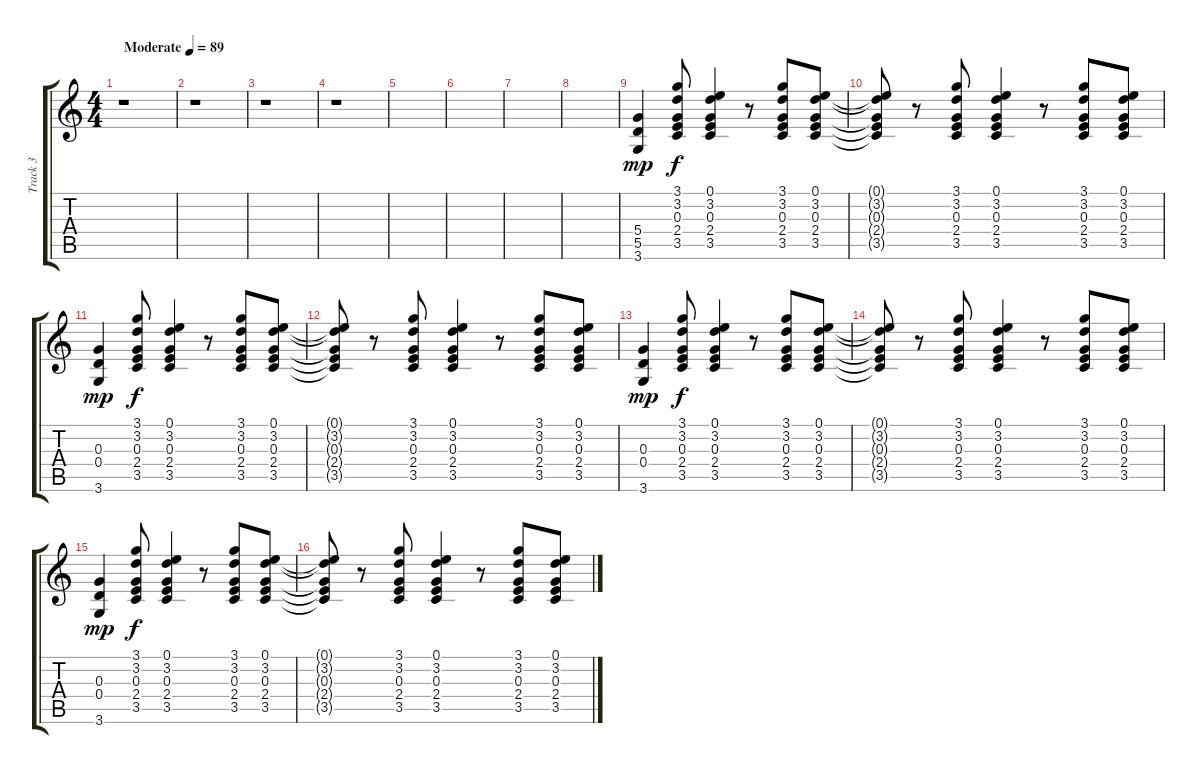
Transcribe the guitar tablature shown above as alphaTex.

\track ("Track 3" "Track 3") {instrument overdrivenguitar}
\staff {score tabs}
\tuning (E4 B3 G3 D3 A2 E2) {hide}
\ts (4 4)
\tempo (89 "Moderate")
\clef g2
\ks c
r.1{dy mp instrument overdrivenguitar} |
r.1 |
r.1 |
r.1 |
|
|
|
|
(5.4 5.5 3.6).4{instrument acousticguitarsteel} (3.1 3.2 0.3 2.4 3.5).8{dy f} (0.1 3.2 0.3 2.4 3.5).4 r.8 (3.1 3.2 0.3 2.4 3.5).8 (0.1 3.2 0.3 2.4 3.5).8 |
(0.1{t} 3.2{t} 0.3{t} 2.4{t} 3.5{t}).8 r.8 (3.1 3.2 0.3 2.4 3.5).8 (0.1 3.2 0.3 2.4 3.5).4 r.8 (3.1 3.2 0.3 2.4 3.5).8 (0.1 3.2 0.3 2.4 3.5).8 |
(0.3 0.4 3.6).4{dy mp} (3.1 3.2 0.3 2.4 3.5).8{dy f} (0.1 3.2 0.3 2.4 3.5).4 r.8 (3.1 3.2 0.3 2.4 3.5).8 (0.1 3.2 0.3 2.4 3.5).8 |
(0.1{t} 3.2{t} 0.3{t} 2.4{t} 3.5{t}).8 r.8 (3.1 3.2 0.3 2.4 3.5).8 (0.1 3.2 0.3 2.4 3.5).4 r.8 (3.1 3.2 0.3 2.4 3.5).8 (0.1 3.2 0.3 2.4 3.5).8 |
(0.3 0.4 3.6).4{dy mp} (3.1 3.2 0.3 2.4 3.5).8{dy f} (0.1 3.2 0.3 2.4 3.5).4 r.8 (3.1 3.2 0.3 2.4 3.5).8 (0.1 3.2 0.3 2.4 3.5).8 |
(0.1{t} 3.2{t} 0.3{t} 2.4{t} 3.5{t}).8 r.8 (3.1 3.2 0.3 2.4 3.5).8 (0.1 3.2 0.3 2.4 3.5).4 r.8 (3.1 3.2 0.3 2.4 3.5).8 (0.1 3.2 0.3 2.4 3.5).8 |
(0.3 0.4 3.6).4{dy mp} (3.1 3.2 0.3 2.4 3.5).8{dy f} (0.1 3.2 0.3 2.4 3.5).4 r.8 (3.1 3.2 0.3 2.4 3.5).8 (0.1 3.2 0.3 2.4 3.5).8 |
(0.1{t} 3.2{t} 0.3{t} 2.4{t} 3.5{t}).8 r.8 (3.1 3.2 0.3 2.4 3.5).8 (0.1 3.2 0.3 2.4 3.5).4 r.8 (3.1 3.2 0.3 2.4 3.5).8 (0.1 3.2 0.3 2.4 3.5).8
